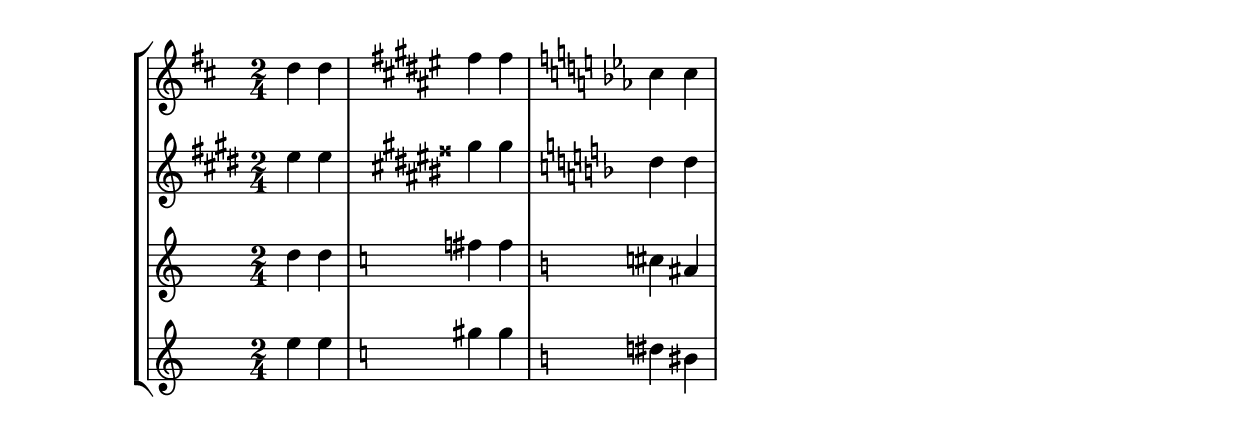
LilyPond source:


\version "2.3.4"

\header{ texidoc = "@cindex Transposition
Transposing has also an effect key signature, if it is given using
@code{\key}. If @code{keySignature} is set explicitly instead, 
the key signature is not transposed."

     }

% should the explicitly set key signature transpose also? -HJJ

vOne =  \relative c''{
        \clef"violin"
        \key d \major
        \time 2/4 
        d4 d |       
        \key fis \major
        fis4 fis |         
        \key es \major
        c4 c |
}

vTwo =  \transpose c d { \vOne }

vThree =  \relative c''{
        \clef"violin"
%        keysignature fis cis
	\set Staff.keySignature = #'((0 . 2)(3 . 2))
        \time 2/4 
        d4 d |       
%        keysignature bes es fis
	\set Staff.keySignature = #'((3 . 2)(2 . -2)(6 . -2))
        fis4 fis |         
%        keysignature fis cis gis dis ais eis
	\set Staff.keySignature = #'((2 . -2)(5 . -2)(1 . 2)(4 . 2)(0 . 2)(3 . 2))
        cis4 ais4 |
}


vFour =  \transpose c d \vThree

\score {
  \context StaffGroup <<
         \new Staff \vOne
         \new Staff \vTwo
         \new Staff \vThree
         \new Staff \vFour
  >>
        \paper { linewidth= 130.\mm raggedright = ##t }
}




